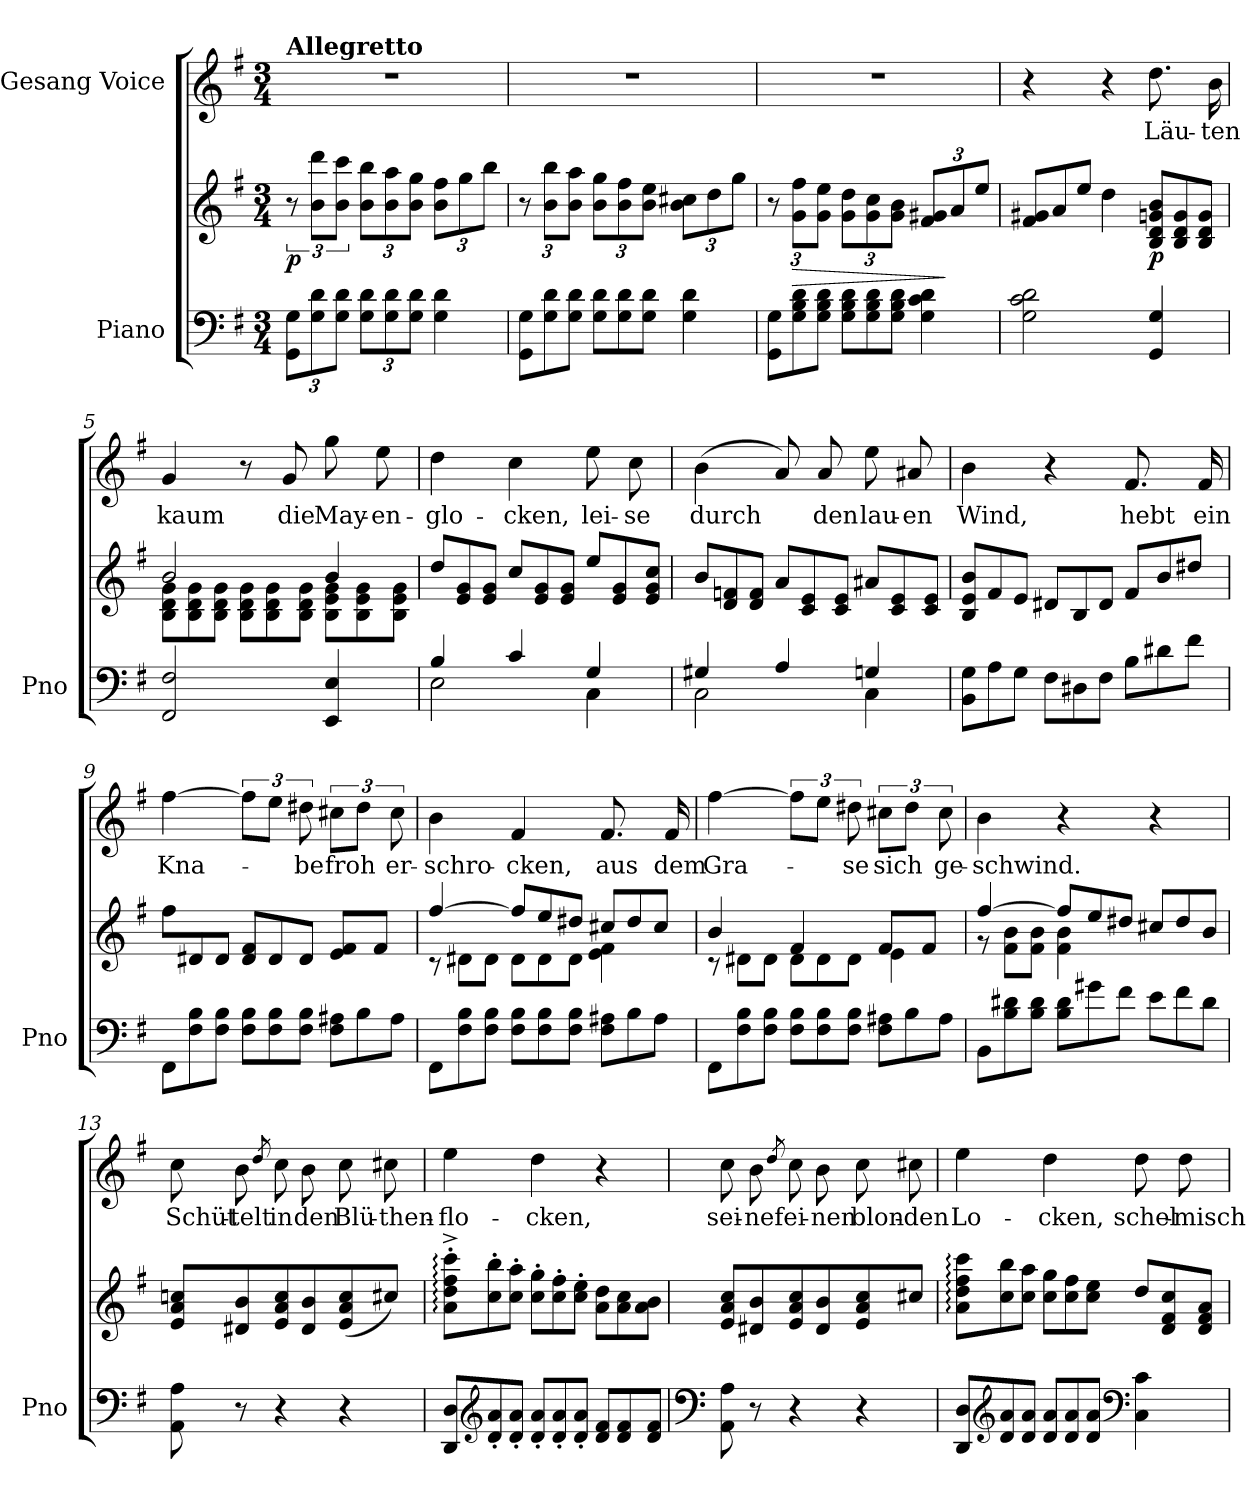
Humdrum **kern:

**kern	**kern	**dynam	**kern	**text
*part2	*part2	*part2	*part1	*part1
*staff3	*staff2	*staff2/3	*staff1	*staff1
*I"Piano	*	*	*I"Gesang Voice	*
*I'Pno	*	*	*	*
*clefF4	*clefG2	*	*clefG2	*
*k[f#]	*k[f#]	*	*k[f#]	*
*M3/4	*M3/4	*	*M3/4	*
=1	=1	=1	=1	=1
!	!	!	!LO:TX:a:B:t=Allegretto	!
!	!	!LO:DY:b	!	!
12GG\ 12G\L	12r	p	2.r	.
12G\ 12d\	12b\ 12ddd\L	.	.	.
12G\ 12d\J	12b\ 12ccc\J	.	.	.
12G\ 12d\L	12b\ 12bb\L	.	.	.
12G\ 12d\	12b\ 12aa\	.	.	.
12G\ 12d\J	12b\ 12gg\J	.	.	.
4G\ 4d\	12b\ 12ff#\L	.	.	.
.	12gg\	.	.	.
.	12bb\J	.	.	.
=2	=2	=2	=2	=2
*Xtuplet	*Xbrackettup	*	*	*
12GG\ 12G\L	12r	.	2.r	.
12G\ 12d\	12b\ 12bb\L	.	.	.
12G\ 12d\J	12b\ 12aa\J	.	.	.
12G\ 12d\L	12b\ 12gg\L	.	.	.
12G\ 12d\	12b\ 12ff#\	.	.	.
12G\ 12d\J	12b\ 12ee\J	.	.	.
4G\ 4d\	12b\ 12cc#X\L	.	.	.
.	12dd\	.	.	.
.	12gg\J	.	.	.
=3	=3	=3	=3	=3
12GG\ 12G\L	12r	.	2.r	.
!	!	!LO:HP:b	!	!
12G\ 12B\ 12d\	12g\ 12ff#\L	>	.	.
12G\ 12B\ 12d\J	12g\ 12ee\J	.	.	.
12G\ 12B\ 12d\L	12g\ 12dd\L	.	.	.
12G\ 12B\ 12d\	12g\ 12cc\	.	.	.
12G\ 12B\ 12d\J	12g\ 12b\J	.	.	.
4G\ 4c\ 4d\	12f#/ 12g#X/L	.	.	.
.	12a/	]	.	.
.	12ee/J	.	.	.
!!LO:LB:g=z
=4	=4	=4	=4	=4
*	*Xtuplet	*	*	*
2G\ 2c\ 2d\	12f#/ 12g#X/L	.	4r	.
.	12a/	.	.	.
.	12ee/J	.	.	.
.	4dd\	.	4r	.
!	!	!LO:DY:b	!	!LO:LY:b
4GG/ 4G/	12B/ 12d/ 12gn/ 12b/L	p	8.dd\	Läu-
.	12B/ 12d/ 12g/	.	.	.
.	12B/ 12d/ 12g/J	.	.	.
!	!	!	!	!LO:LY:b
.	.	.	16b\	-ten
=5	=5	=5	=5	=5
*	*^	*	*	*
!	!	!	!	!	!LO:LY:b
2FF#/ 2F#/	2b/	12B\ 12d\ 12g\L	.	4g/	kaum
.	.	12B\ 12d\ 12g\	.	.	.
.	.	12B\ 12d\ 12g\J	.	.	.
.	.	12B\ 12d\ 12g\L	.	8r	.
.	.	12B\ 12d\ 12g\	.	.	.
!	!	!	!	!	!LO:LY:b
.	.	.	.	8g/	die
.	.	12B\ 12d\ 12g\J	.	.	.
!	!	!	!	!	!LO:LY:b
4EE/ 4E/	4b/	12B\ 12e\ 12g\L	.	8gg\	May-
.	.	12B\ 12e\ 12g\	.	.	.
!	!	!	!	!	!LO:LY:b
.	.	.	.	8ee\	-en-
.	.	12B\ 12e\ 12g\J	.	.	.
=6	=6	=6	=6	=6	=6
*^	*	*	*	*	*
!	!	!	!	!	!	!LO:LY:b
*	*	*v	*v	*	*	*
4B/	2E\	12dd/L	.	4dd\	-glo-
.	.	12e/ 12g/	.	.	.
.	.	12e/ 12g/J	.	.	.
!	!	!	!	!	!LO:LY:b
4c/	.	12cc/L	.	4cc\	-cken,
.	.	12e/ 12g/	.	.	.
.	.	12e/ 12g/J	.	.	.
!	!	!	!	!	!LO:LY:b
4G/	4C\	12ee/L	.	8ee\	lei-
.	.	12e/ 12g/	.	.	.
!	!	!	!	!	!LO:LY:b
.	.	.	.	8cc\	-se
.	.	12e/ 12g/ 12cc/J	.	.	.
=7	=7	=7	=7	=7	=7
!	!	!	!	!	!LO:LY:b
4G#X/	2C\	12b/L	.	(4b\	durch
.	.	12d/ 12fn/	.	.	.
.	.	12d/ 12f/J	.	.	.
4A/	.	12a/L	.	8a/)	.
.	.	12c/ 12e/	.	.	.
!	!	!	!	!	!LO:LY:b
.	.	.	.	8a/	den
.	.	12c/ 12e/J	.	.	.
!	!	!	!	!	!LO:LY:b
4Gn/	4C\	12a#X/L	.	8ee\	lau-
.	.	12c/ 12e/	.	.	.
!	!	!	!	!	!LO:LY:b
.	.	.	.	8a#X/	-en
.	.	12c/ 12e/J	.	.	.
*v	*v	*	*	*	*
!!LO:LB:g=z
=8	=8	=8	=8	=8
!	!	!	!	!LO:LY:b
12BB\ 12G\L	12B/ 12e/ 12b/L	.	4b\	Wind,
12A\	12f#/	.	.	.
12G\J	12e/J	.	.	.
12F#\L	12d#X/L	.	4r	.
12D#X\	12B/	.	.	.
12F#\J	12d#/J	.	.	.
!	!	!	!	!LO:LY:b
12B\L	12f#/L	.	8.f#/	hebt
12d#X\	12b/	.	.	.
12f#\J	12dd#X/J	.	.	.
!	!	!	!	!LO:LY:b
.	.	.	16f#/	ein
=9	=9	=9	=9	=9
!	!	!	!	!LO:LY:b
12FF#/L	12ff#\L	.	[4ff#\	Kna-
12F#\ 12B\	12d#X/	.	.	.
12F#\ 12B\J	12d#/J	.	.	.
12F#\ 12B\L	12d#/ 12f#/L	.	12ff#\L]	.
12F#\ 12B\	12d#/	.	12ee\J	.
!	!	!	!	!LO:LY:b
12F#\ 12B\J	12d#/J	.	12dd#X\	-be
!	!	!	!	!LO:LY:b
12F#\ 12A#X\L	8e/ 8f#/L	.	12cc#X\L	froh
12B\	.	.	12dd#\J	.
.	8f#/J	.	.	.
!	!	!	!	!LO:LY:b
12A#\J	.	.	12cc#\	er-
=10	=10	=10	=10	=10
*	*^	*	*	*
!	!	!	!	!	!LO:LY:b
12FF#/L	[4ff#/	12r	.	4b\	-schro-
12F#\ 12B\	.	12d#X\L	.	.	.
12F#\ 12B\J	.	12d#\J	.	.	.
!	!	!	!	!	!LO:LY:b
12F#\ 12B\L	12ff#/L]	12d#\L	.	4f#/	-cken,
12F#\ 12B\	12ee/	12d#\	.	.	.
12F#\ 12B\J	12dd#X/J	12d#\J	.	.	.
!	!	!	!	!	!LO:LY:b
12F#\ 12A#X\L	12cc#X/L	4e\ 4f#\	.	8.f#/	aus
12B\	12dd#/	.	.	.	.
12A#\J	12cc#/J	.	.	.	.
!	!	!	!	!	!LO:LY:b
.	.	.	.	16f#/	dem
=11	=11	=11	=11	=11	=11
!	!	!	!	!	!LO:LY:b
12FF#/L	4b/	12r	.	[4ff#\	Gra-
12F#\ 12B\	.	12d#X\L	.	.	.
12F#\ 12B\J	.	12d#\J	.	.	.
12F#\ 12B\L	4f#/	12d#\L	.	12ff#\L]	.
12F#\ 12B\	.	12d#\	.	12ee\J	.
!	!	!	!	!	!LO:LY:b
12F#\ 12B\J	.	12d#\J	.	12dd#X\	-se
!	!	!	!	!	!LO:LY:b
12F#\ 12A#X\L	8f#/L	4e\	.	12cc#X\L	sich
12B\	.	.	.	12dd#\J	.
.	8f#/J	.	.	.	.
!	!	!	!	!	!LO:LY:b
12A#\J	.	.	.	12cc#\	ge-
!!LO:LB:g=z
=12	=12	=12	=12	=12	=12
!	!	!	!	!	!LO:LY:b
12BB\L	[4ff#/	12r	.	4b\	-schwind.
12B\ 12d#X\	.	12f#\ 12b\L	.	.	.
12B\ 12d#\J	.	12f#\ 12b\J	.	.	.
12B\ 12d#\L	12ff#/L]	4f#\ 4b\	.	4r	.
12g#X\	12ee/	.	.	.	.
12f#\J	12dd#X/J	.	.	.	.
12e\L	12cc#X/L	4ryy	.	4r	.
12f#\	12dd#/	.	.	.	.
12d#\J	12b/J	.	.	.	.
*	*v	*v	*	*	*
=13	=13	=13	=13	=13
!	!	!	!	!LO:LY:b
8AA\ 8A\	8e/ 8a/ 8ccn/L	.	8cc\	Schüt-
!	!	!	!	!LO:LY:b
8r	8d#X/ 8b/	.	8b\	-telt
.	.	.	8qdd/	.
!	!	!	!	!LO:LY:b
4r	8e/ 8a/ 8cc/	.	8cc\	in
!	!	!	!	!LO:LY:b
.	8d#/ 8b/	.	8b\	den
!	!	!	!	!LO:LY:b
4r	(8e/ 8a/ 8cc/	.	8cc\	Blü-
!	!	!	!	!LO:LY:b
.	8cc#X/J)	.	8cc#X\	-then-
=14	=14	=14	=14	=14
!	!	!	!	!LO:LY:b
12DD/ 12D/L	12a\:'^ 12dd\:'^ 12ff#\:'^ 12ccc\:'^L	.	4ee\	-flo-
*clefG2	*	*	*	*
12d/' 12a/'	12cc\' 12bb\'	.	.	.
12d/' 12a/'J	12cc\' 12aa\'J	.	.	.
!	!	!	!	!LO:LY:b
12d/' 12a/'L	12cc\' 12gg\'L	.	4dd\	-cken,
12d/' 12a/'	12cc\' 12ff#\'	.	.	.
12d/' 12a/'J	12cc\' 12ee\'J	.	.	.
12d/ 12f#/L	12a\ 12dd\L	.	4r	.
12d/ 12f#/	12a\ 12cc\	.	.	.
12d/ 12f#/J	12a\ 12b\J	.	.	.
=15	=15	=15	=15	=15
*clefF4	*	*	*	*
!	!	!	!	!LO:LY:b
8AA\ 8A\	8e/ 8a/ 8cc/L	.	8cc\	sei-
!	!	!	!	!LO:LY:b
8r	8d#X/ 8b/	.	8b\	-ne
.	.	.	8qdd/	.
!	!	!	!	!LO:LY:b
4r	8e/ 8a/ 8cc/	.	8cc\	fei-
!	!	!	!	!LO:LY:b
.	8d#/ 8b/	.	8b\	-nen
!	!	!	!	!LO:LY:b
4r	8e/ 8a/ 8cc/	.	8cc\	blon-
!	!	!	!	!LO:LY:b
.	8cc#X/J	.	8cc#X\	-den
!!LO:PB:g=z
=16	=16	=16	=16	=16
!	!	!	!	!LO:LY:b
12DD/ 12D/L	12a\: 12dd\: 12ff#\: 12ccc\:L	.	4ee\	Lo-
*clefG2	*	*	*	*
12d/ 12a/	12cc\ 12bb\	.	.	.
12d/ 12a/J	12cc\ 12aa\J	.	.	.
!	!	!	!	!LO:LY:b
12d/ 12a/L	12cc\ 12gg\L	.	4dd\	-cken,
12d/ 12a/	12cc\ 12ff#\	.	.	.
12d/ 12a/J	12cc\ 12ee\J	.	.	.
*clefF4	*	*	*	*
!	!	!	!	!LO:LY:b
4C\ 4c\	12dd/L	.	8dd\	schel-
.	12d/ 12f#/ 12cc/	.	.	.
!	!	!	!	!LO:LY:b
.	.	.	8dd\	-misch
.	12d/ 12f#/ 12a/J	.	.	.
=	=	=	=	=
*-	*-	*-	*-	*-
